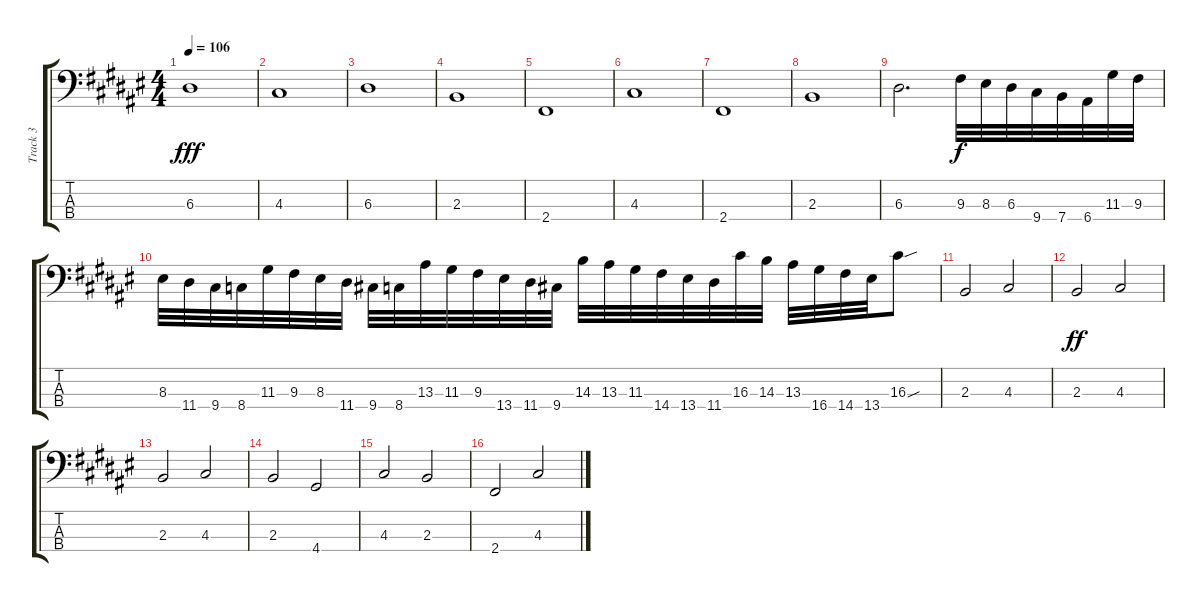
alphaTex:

\track ("Track 3" "Track 3") {instrument electricbassfinger}
\staff {score tabs}
\tuning (G2 D2 A1 E1) {hide}
\ts (4 4)
\tempo 106
\clef f4
\ks f#
6.3.1{dy fff} |
4.3.1 |
6.3.1 |
2.3.1 |
2.4.1 |
4.3.1 |
2.4.1 |
2.3.1 |
6.3.2{d} 9.3.32{dy f} 8.3.32 6.3.32 9.4.32 7.4.32 6.4.32 11.3.32 9.3.32 |
8.3.32 11.4.32 9.4.32 8.4.32 11.3.32 9.3.32 8.3.32 11.4.32 9.4.32 8.4.32 13.3.32 11.3.32 9.3.32 13.4.32 11.4.32 9.4.32 14.3.32 13.3.32 11.3.32 14.4.32 13.4.32 11.4.32 16.3.32 14.3.32 13.3.32 16.4.32 14.4.32 13.4.32 16.3{sou}.8 |
2.3.2 4.3.2 |
2.3.2{dy ff} 4.3.2 |
2.3.2 4.3.2 |
2.3.2 4.4.2 |
4.3.2 2.3.2 |
2.4.2 4.3.2
